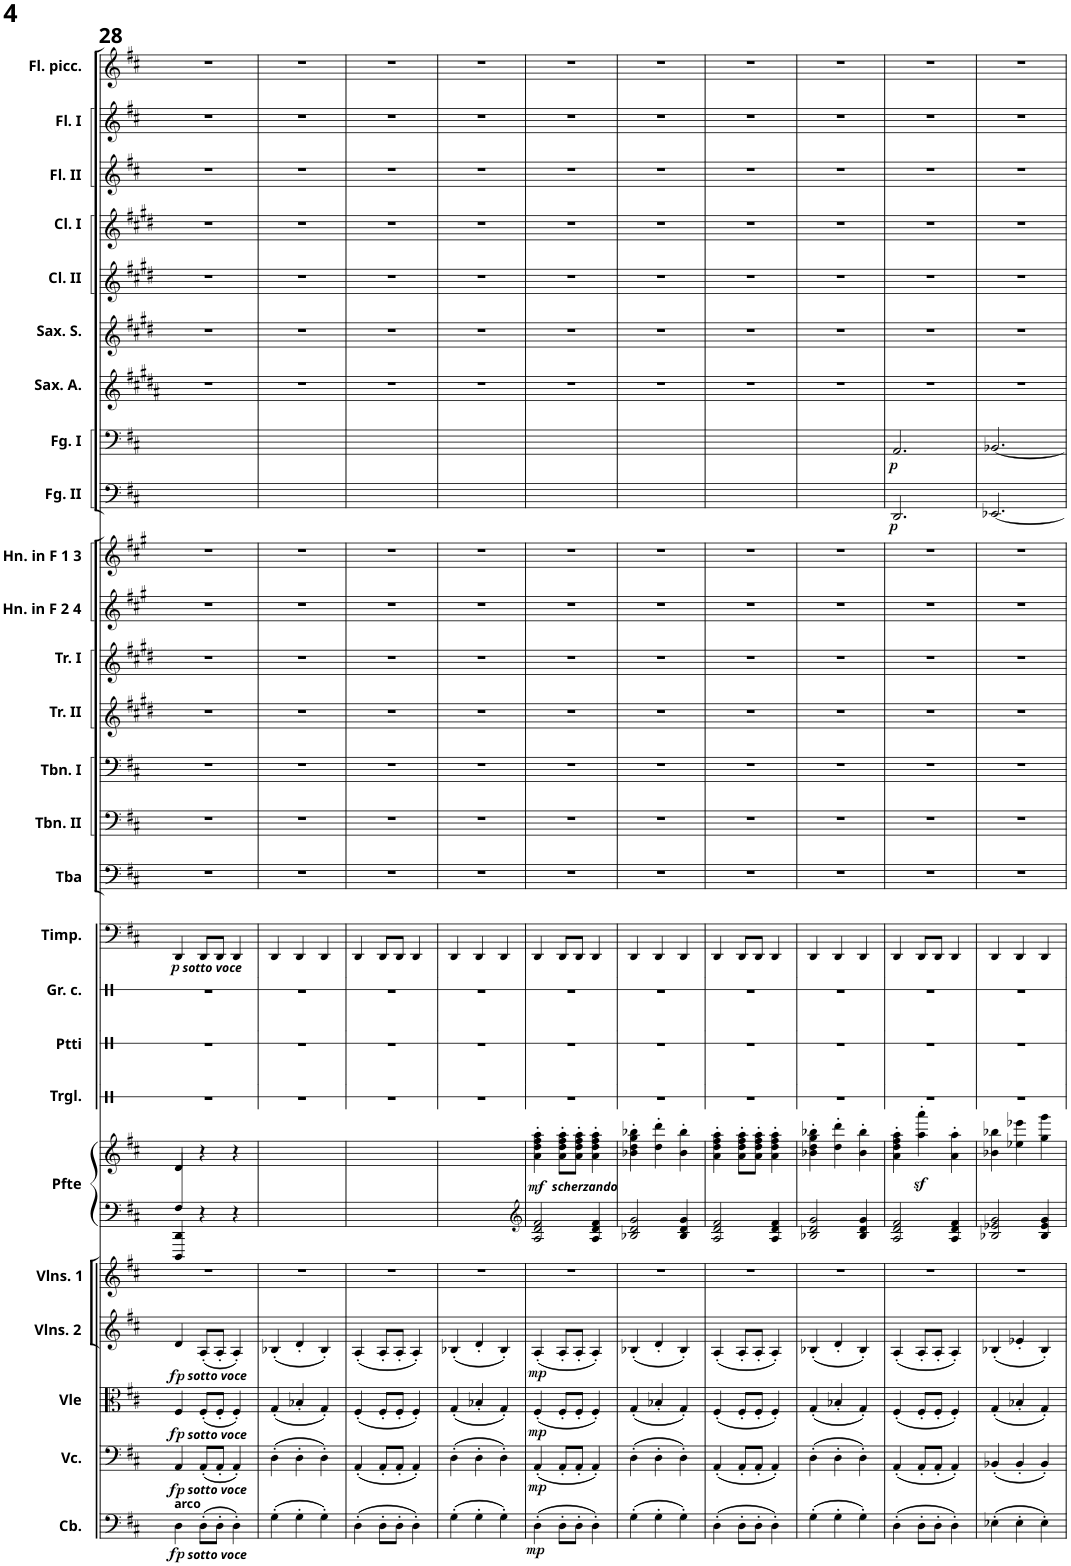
**kern	**dynam	**kern	**dynam	**kern	**dynam	**kern	**dynam	**kern	**kern	**kern	**dynam	**kern	**kern	**kern	**kern	**dynam	**kern	**kern	**kern	**kern	**kern	**kern	**kern	**kern	**dynam	**kern	**dynam	**kern	**kern	**kern	**kern	**kern	**kern	**kern
*part26	*part26	*part25	*part25	*part24	*part24	*part23	*part23	*part22	*part21	*part21	*part21	*part20	*part19	*part18	*part17	*part17	*part16	*part15	*part14	*part13	*part12	*part11	*part10	*part9	*part9	*part8	*part8	*part7	*part6	*part5	*part4	*part3	*part2	*part1
*staff27	*staff27	*staff26	*staff26	*staff25	*staff25	*staff24	*staff24	*staff23	*staff22	*staff21	*staff21/22	*staff20	*staff19	*staff18	*staff17	*staff17	*staff16	*staff15	*staff14	*staff13	*staff12	*staff11	*staff10	*staff9	*staff9	*staff8	*staff8	*staff7	*staff6	*staff5	*staff4	*staff3	*staff2	*staff1
*I"Contrabbassi	*	*I"Violoncelli	*	*I"Viole	*	*I"Violins 2	*	*I"Violins 1	*I"Pianoforte	*	*	*I"Triangolo	*I"Cymbals	*I"Grancassa	*I"Timpani	*	*I"Tuba	*I"Trombone 2	*I"Trombone 1	*I"Trumpet in Bb 1	*I"Trumpet in Bb 1	*I"Horn in F 2 &amp; 4	*I"Horn in F 1 &amp; 3	*I"Bassoon 2	*	*I"Bassoon 1	*	*I"Sassofono contralto	*I"Sassofono soprano	*I"Clarinet in Bb 2	*I"Clarinet in Bb 1	*I"Flute 2	*I"Flute 1	*I"Flauto piccolo
*I'Cb.	*	*I'Vc.	*	*I'Vle	*	*I'Vlns. 2	*	*I'Vlns. 1	*I'Pfte	*	*	*I'Trgl.	*	*I'Gr. c.	*I'Timp.	*	*I'Tba	*	*	*	*I'Tr. I	*I'Hn. in F 2 4	*I'Hn. in F 1 3	*	*	*	*	*	*	*I'Cl. II	*I'Cl. I	*	*	*I'Fl. picc.
!!LO:PB:g=z
*clefF4	*	*clefF4	*	*clefC3	*	*clefG2	*	*clefG2	*clefF4	*clefG2	*	*clefX	*clefX	*clefX	*clefF4	*	*clefF4	*clefF4	*clefF4	*clefG2	*clefG2	*clefG2	*clefG2	*clefF4	*	*clefF4	*	*clefG2	*clefG2	*clefG2	*clefG2	*clefG2	*clefG2	*clefG2
*Trd7c12	*	*	*	*	*	*	*	*	*	*	*	*	*	*	*	*	*	*	*	*Trd1c2	*Trd1c2	*Trd4c7	*Trd4c7	*	*	*	*	*Trd5c9	*Trd1c2	*Trd1c2	*Trd1c2	*	*	*Trd-7c-12
*k[f#c#]	*	*k[f#c#]	*	*k[f#c#]	*	*k[f#c#]	*	*k[f#c#]	*k[f#c#]	*k[f#c#]	*	*k[]	*k[]	*k[]	*k[f#c#]	*	*k[f#c#]	*k[f#c#]	*k[f#c#]	*k[f#c#g#d#]	*k[f#c#g#d#]	*k[f#c#g#]	*k[f#c#g#]	*k[f#c#]	*	*k[f#c#]	*	*k[f#c#g#d#a#]	*k[f#c#g#d#]	*k[f#c#g#d#]	*k[f#c#g#d#]	*k[f#c#]	*k[f#c#]	*k[f#c#]
*M3/4	*	*M3/4	*	*M3/4	*	*M3/4	*	*M3/4	*M3/4	*M3/4	*	*M3/4	*M3/4	*M3/4	*M3/4	*	*M3/4	*M3/4	*M3/4	*M3/4	*M3/4	*M3/4	*M3/4	*M3/4	*	*M3/4	*	*M3/4	*M3/4	*M3/4	*M3/4	*M3/4	*M3/4	*M3/4
=28	=28	=28	=28	=28	=28	=28	=28	=28	=28	=28	=28	=28	=28	=28	=28	=28	=28	=28	=28	=28	=28	=28	=28	=28	=28	=28	=28	=28	=28	=28	=28	=28	=28	=28
*	*	*	*	*	*	*	*	*	*^	*	*	*	*	*	*	*	*	*	*	*	*	*	*	*	*	*	*	*	*	*	*	*	*	*
!	!	!	!	!	!	!	!	!	!	!	!	!	!	!	!	!LO:TX:b:Bi:t=sotto voce	!	!	!	!	!	!	!	!	!	!	!	!	!	!	!	!	!	!	!
!	!	!	!	!	!	!LO:TX:b:Bi:t=sotto voce	!	!	!	!	!	!	!	!	!	!	!	!	!	!	!	!	!	!	!	!	!	!	!	!	!	!	!	!	!
!	!	!	!	!LO:TX:b:Bi:t=sotto voce	!	!	!	!	!	!	!	!	!	!	!	!	!	!	!	!	!	!	!	!	!	!	!	!	!	!	!	!	!	!	!
!	!	!LO:TX:b:Bi:t=sotto voce	!	!	!	!	!	!	!	!	!	!	!	!	!	!	!	!	!	!	!	!	!	!	!	!	!	!	!	!	!	!	!	!	!
!LO:TX:a:B:t=arco	!	!	!	!	!	!	!	!	!	!	!	!	!	!	!	!	!	!	!	!	!	!	!	!	!	!	!	!	!	!	!	!	!	!	!
!LO:TX:b:Bi:t=sotto voce	!	!	!	!	!	!	!	!	!	!	!	!	!	!	!	!	!	!	!	!	!	!	!	!	!	!	!	!	!	!	!	!	!	!	!
!	!LO:DY:b	!	!LO:DY:b	!	!LO:DY:b	!	!LO:DY:b	!	!	!	!	!	!	!	!	!	!LO:DY:b	!	!	!	!	!	!	!	!	!	!	!	!	!	!	!	!	!	!
4D\	fp	4AA/	fp	4F#/	fp	4d/	fp	2.r	4F#/	4DDD/ 4DD/	4d/	.	2.r	2.r	2.r	4DD/	p	2.r	2.r	2.r	2.r	2.r	2.r	2.r	2.ryy	.	2.ryy	.	2.r	2.r	2.r	2.r	2.r	2.r	2.r
(8D'\L	.	(8AA'/L	.	(8F#'/L	.	(8A'/L	.	.	4r	2ryy	4r	.	.	.	.	8DD/L	.	.	.	.	.	.	.	.	.	.	.	.	.	.	.	.	.	.	.
8D'\J	.	8AA'/J	.	8F#'/J	.	8A'/J	.	.	.	.	.	.	.	.	.	8DD/J	.	.	.	.	.	.	.	.	.	.	.	.	.	.	.	.	.	.	.
4D'\)	.	4AA'/)	.	4F#'/)	.	4A'/)	.	.	4r	.	4r	.	.	.	.	4DD/	.	.	.	.	.	.	.	.	.	.	.	.	.	.	.	.	.	.	.
*	*	*	*	*	*	*	*	*	*v	*v	*	*	*	*	*	*	*	*	*	*	*	*	*	*	*	*	*	*	*	*	*	*	*	*	*
=29	=29	=29	=29	=29	=29	=29	=29	=29	=29	=29	=29	=29	=29	=29	=29	=29	=29	=29	=29	=29	=29	=29	=29	=29	=29	=29	=29	=29	=29	=29	=29	=29	=29	=29
(4G'\	.	(4D'\	.	(4G'/	.	(4B-X'/	.	2.r	2.ryy	2.ryy	.	2.r	2.r	2.r	4DD/	.	2.r	2.r	2.r	2.r	2.r	2.r	2.r	2.ryy	.	2.ryy	.	2.r	2.r	2.r	2.r	2.r	2.r	2.r
4G'\	.	4D'\	.	4B-X'/	.	4d'/	.	.	.	.	.	.	.	.	4DD/	.	.	.	.	.	.	.	.	.	.	.	.	.	.	.	.	.	.	.
4G'\)	.	4D'\)	.	4G'/)	.	4B-'/)	.	.	.	.	.	.	.	.	4DD/	.	.	.	.	.	.	.	.	.	.	.	.	.	.	.	.	.	.	.
=30	=30	=30	=30	=30	=30	=30	=30	=30	=30	=30	=30	=30	=30	=30	=30	=30	=30	=30	=30	=30	=30	=30	=30	=30	=30	=30	=30	=30	=30	=30	=30	=30	=30	=30
(4D'\	.	(4AA'/	.	(4F#'/	.	(4A'/	.	2.r	2.ryy	2.ryy	.	2.r	2.r	2.r	4DD/	.	2.r	2.r	2.r	2.r	2.r	2.r	2.r	2.ryy	.	2.ryy	.	2.r	2.r	2.r	2.r	2.r	2.r	2.r
8D'\L	.	8AA'/L	.	8F#'/L	.	8A'/L	.	.	.	.	.	.	.	.	8DD/L	.	.	.	.	.	.	.	.	.	.	.	.	.	.	.	.	.	.	.
8D'\J	.	8AA'/J	.	8F#'/J	.	8A'/J	.	.	.	.	.	.	.	.	8DD/J	.	.	.	.	.	.	.	.	.	.	.	.	.	.	.	.	.	.	.
4D'\)	.	4AA'/)	.	4F#'/)	.	4A'/)	.	.	.	.	.	.	.	.	4DD/	.	.	.	.	.	.	.	.	.	.	.	.	.	.	.	.	.	.	.
=31	=31	=31	=31	=31	=31	=31	=31	=31	=31	=31	=31	=31	=31	=31	=31	=31	=31	=31	=31	=31	=31	=31	=31	=31	=31	=31	=31	=31	=31	=31	=31	=31	=31	=31
(4G'\	.	(4D'\	.	(4G'/	.	(4B-X'/	.	2.r	2.ryy	2.ryy	.	2.r	2.r	2.r	4DD/	.	2.r	2.r	2.r	2.r	2.r	2.r	2.r	2.ryy	.	2.ryy	.	2.r	2.r	2.r	2.r	2.r	2.r	2.r
4G'\	.	4D'\	.	4B-X'/	.	4d'/	.	.	.	.	.	.	.	.	4DD/	.	.	.	.	.	.	.	.	.	.	.	.	.	.	.	.	.	.	.
4G'\)	.	4D'\)	.	4G'/)	.	4B-'/)	.	.	.	.	.	.	.	.	4DD/	.	.	.	.	.	.	.	.	.	.	.	.	.	.	.	.	.	.	.
=32	=32	=32	=32	=32	=32	=32	=32	=32	=32	=32	=32	=32	=32	=32	=32	=32	=32	=32	=32	=32	=32	=32	=32	=32	=32	=32	=32	=32	=32	=32	=32	=32	=32	=32
*	*	*	*	*	*	*	*	*	*clefG2	*	*	*	*	*	*	*	*	*	*	*	*	*	*	*	*	*	*	*	*	*	*	*	*	*
!	!	!	!	!	!	!	!	!	!	!LO:TX:b:Bi:t=scherzando	!	!	!	!	!	!	!	!	!	!	!	!	!	!	!	!	!	!	!	!	!	!	!	!
!	!LO:DY:b	!	!LO:DY:b	!	!LO:DY:b	!	!LO:DY:b	!	!	!	!LO:DY:b	!	!	!	!	!	!	!	!	!	!	!	!	!	!	!	!	!	!	!	!	!	!	!
(4D'\	mp	(4AA'/	mp	(4F#'/	mp	(4A'/	mp	2.r	2A/ 2d/ 2f#/	4a\' 4dd\' 4ff#\' 4aa\'	mf	2.r	2.r	2.r	4DD/	.	2.r	2.r	2.r	2.r	2.r	2.r	2.r	2.ryy	.	2.ryy	.	2.r	2.r	2.r	2.r	2.r	2.r	2.r
8D'\L	.	8AA'/L	.	8F#'/L	.	8A'/L	.	.	.	8a\' 8dd\' 8ff#\' 8aa\'L	.	.	.	.	8DD/L	.	.	.	.	.	.	.	.	.	.	.	.	.	.	.	.	.	.	.
8D'\J	.	8AA'/J	.	8F#'/J	.	8A'/J	.	.	.	8a\' 8dd\' 8ff#\' 8aa\'J	.	.	.	.	8DD/J	.	.	.	.	.	.	.	.	.	.	.	.	.	.	.	.	.	.	.
4D'\)	.	4AA'/)	.	4F#'/)	.	4A'/)	.	.	4A/ 4d/ 4f#/	4a\' 4dd\' 4ff#\' 4aa\'	.	.	.	.	4DD/	.	.	.	.	.	.	.	.	.	.	.	.	.	.	.	.	.	.	.
=33	=33	=33	=33	=33	=33	=33	=33	=33	=33	=33	=33	=33	=33	=33	=33	=33	=33	=33	=33	=33	=33	=33	=33	=33	=33	=33	=33	=33	=33	=33	=33	=33	=33	=33
(4G'\	.	(4D'\	.	(4G'/	.	(4B-X'/	.	2.r	2B-X/ 2d/ 2g/	4b-X\' 4dd\' 4gg\' 4bb-X\'	.	2.r	2.r	2.r	4DD/	.	2.r	2.r	2.r	2.r	2.r	2.r	2.r	2.ryy	.	2.ryy	.	2.r	2.r	2.r	2.r	2.r	2.r	2.r
4G'\	.	4D'\	.	4B-X'/	.	4d'/	.	.	.	4dd\' 4ddd\'	.	.	.	.	4DD/	.	.	.	.	.	.	.	.	.	.	.	.	.	.	.	.	.	.	.
4G'\)	.	4D'\)	.	4G'/)	.	4B-'/)	.	.	4B-/ 4d/ 4g/	4b-\' 4bb-\'	.	.	.	.	4DD/	.	.	.	.	.	.	.	.	.	.	.	.	.	.	.	.	.	.	.
=34	=34	=34	=34	=34	=34	=34	=34	=34	=34	=34	=34	=34	=34	=34	=34	=34	=34	=34	=34	=34	=34	=34	=34	=34	=34	=34	=34	=34	=34	=34	=34	=34	=34	=34
(4D'\	.	(4AA'/	.	(4F#'/	.	(4A'/	.	2.r	2A/ 2d/ 2f#/	4a\'^ 4dd\'^ 4ff#\'^ 4aa\'^	.	2.r	2.r	2.r	4DD/	.	2.r	2.r	2.r	2.r	2.r	2.r	2.r	2.ryy	.	2.ryy	.	2.r	2.r	2.r	2.r	2.r	2.r	2.r
8D'\L	.	8AA'/L	.	8F#'/L	.	8A'/L	.	.	.	8a\' 8dd\' 8ff#\' 8aa\'L	.	.	.	.	8DD/L	.	.	.	.	.	.	.	.	.	.	.	.	.	.	.	.	.	.	.
8D'\J	.	8AA'/J	.	8F#'/J	.	8A'/J	.	.	.	8a\' 8dd\' 8ff#\' 8aa\'J	.	.	.	.	8DD/J	.	.	.	.	.	.	.	.	.	.	.	.	.	.	.	.	.	.	.
4D'\)	.	4AA'/)	.	4F#'/)	.	4A'/)	.	.	4A/ 4d/ 4f#/	4a\' 4dd\' 4ff#\' 4aa\'	.	.	.	.	4DD/	.	.	.	.	.	.	.	.	.	.	.	.	.	.	.	.	.	.	.
=35	=35	=35	=35	=35	=35	=35	=35	=35	=35	=35	=35	=35	=35	=35	=35	=35	=35	=35	=35	=35	=35	=35	=35	=35	=35	=35	=35	=35	=35	=35	=35	=35	=35	=35
(4G'\	.	(4D'\	.	(4G'/	.	(4B-X'/	.	2.r	2B-X/ 2d/ 2g/	4b-X\' 4dd\' 4gg\' 4bb-X\'	.	2.r	2.r	2.r	4DD/	.	2.r	2.r	2.r	2.r	2.r	2.r	2.r	2.ryy	.	2.ryy	.	2.r	2.r	2.r	2.r	2.r	2.r	2.r
4G'\	.	4D'\	.	4B-X'/	.	4d'/	.	.	.	4dd\' 4ddd\'	.	.	.	.	4DD/	.	.	.	.	.	.	.	.	.	.	.	.	.	.	.	.	.	.	.
4G'\)	.	4D'\)	.	4G'/)	.	4B-'/)	.	.	4B-/ 4d/ 4g/	4b-\' 4bb-\'	.	.	.	.	4DD/	.	.	.	.	.	.	.	.	.	.	.	.	.	.	.	.	.	.	.
=36	=36	=36	=36	=36	=36	=36	=36	=36	=36	=36	=36	=36	=36	=36	=36	=36	=36	=36	=36	=36	=36	=36	=36	=36	=36	=36	=36	=36	=36	=36	=36	=36	=36	=36
!	!	!	!	!	!	!	!	!	!	!	!	!	!	!	!	!	!	!	!	!	!	!	!	!	!LO:DY:b	!	!LO:DY:b	!	!	!	!	!	!	!
(4D'\	.	(4AA'/	.	(4F#'/	.	(4A'/	.	2.r	2A/ 2d/ 2f#/	4a\' 4dd\' 4ff#\' 4aa\'	.	2.r	2.r	2.r	4DD/	.	2.r	2.r	2.r	2.r	2.r	2.r	2.r	2.DD/	p	2.AA/	p	2.r	2.r	2.r	2.r	2.r	2.r	2.r
8D'\L	.	8AA'/L	.	8F#'/L	.	8A'/L	.	.	.	4aa\z<' 4aaa\z<'	.	.	.	.	8DD/L	.	.	.	.	.	.	.	.	.	.	.	.	.	.	.	.	.	.	.
8D'\J	.	8AA'/J	.	8F#'/J	.	8A'/J	.	.	.	.	.	.	.	.	8DD/J	.	.	.	.	.	.	.	.	.	.	.	.	.	.	.	.	.	.	.
4D'\)	.	4AA'/)	.	4F#'/)	.	4A'/)	.	.	4A/ 4d/ 4f#/	4a\' 4aa\'	.	.	.	.	4DD/	.	.	.	.	.	.	.	.	.	.	.	.	.	.	.	.	.	.	.
=37	=37	=37	=37	=37	=37	=37	=37	=37	=37	=37	=37	=37	=37	=37	=37	=37	=37	=37	=37	=37	=37	=37	=37	=37	=37	=37	=37	=37	=37	=37	=37	=37	=37	=37
(4E-X'\	.	(4BB-X'/	.	(4G'/	.	(4B-X'/	.	2.r	2B-X/ 2e-X/ 2g/	4b-X\ 4bb-X\	.	2.r	2.r	2.r	4DD/	.	2.r	2.r	2.r	2.r	2.r	2.r	2.r	[2.EE-X/	.	[2.BB-X/	.	2.r	2.r	2.r	2.r	2.r	2.r	2.r
4E-'\	.	4BB-'/	.	4B-X'/	.	4e-X'/	.	.	.	4ee-X\ 4eee-X\	.	.	.	.	4DD/	.	.	.	.	.	.	.	.	.	.	.	.	.	.	.	.	.	.	.
4E-'\)	.	4BB-'/)	.	4G'/)	.	4B-'/)	.	.	4B-/ 4e-/ 4g/	4gg\ 4ggg\	.	.	.	.	4DD/	.	.	.	.	.	.	.	.	.	.	.	.	.	.	.	.	.	.	.
=	=	=	=	=	=	=	=	=	=	=	=	=	=	=	=	=	=	=	=	=	=	=	=	=	=	=	=	=	=	=	=	=	=	=
*-	*-	*-	*-	*-	*-	*-	*-	*-	*-	*-	*-	*-	*-	*-	*-	*-	*-	*-	*-	*-	*-	*-	*-	*-	*-	*-	*-	*-	*-	*-	*-	*-	*-	*-
